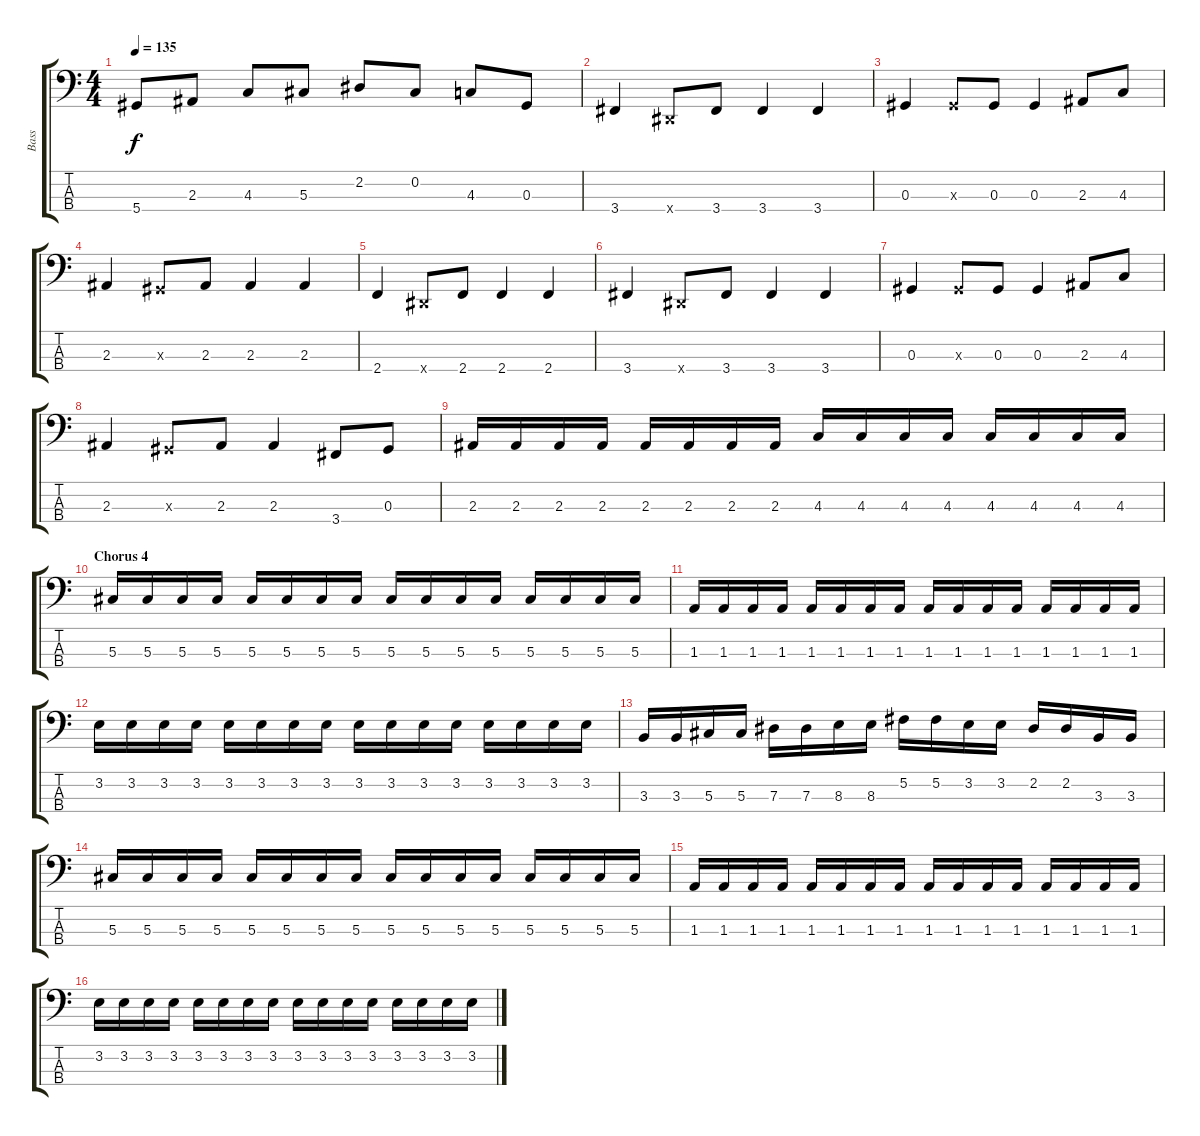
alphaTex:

\track ("Bass" "Bass") {instrument electricbassfinger}
\staff {score tabs}
\tuning (Gb2 Db2 Ab1 Eb1) {hide}
\ts (4 4)
\tempo 135
\clef f4
\ks c
5.4.8{dy f} 2.3.8 4.3.8 5.3.8 2.2.8 0.2.8 4.3.8 0.3.8 |
3.4.4 0.4{x}.8 3.4.8 3.4.4 3.4.4 |
0.3.4 0.3{x}.8 0.3.8 0.3.4 2.3.8 4.3.8 |
2.3.4 0.3{x}.8 2.3.8 2.3.4 2.3.4 |
2.4.4 0.4{x}.8 2.4.8 2.4.4 2.4.4 |
3.4.4 0.4{x}.8 3.4.8 3.4.4 3.4.4 |
0.3.4 0.3{x}.8 0.3.8 0.3.4 2.3.8 4.3.8 |
2.3.4 0.3{x}.8 2.3.8 2.3.4 3.4.8 0.3.8 |
2.3.16 2.3.16 2.3.16 2.3.16 2.3.16 2.3.16 2.3.16 2.3.16 4.3.16 4.3.16 4.3.16 4.3.16 4.3.16 4.3.16 4.3.16 4.3.16 |
\section ("" "Chorus 4")
5.3.16 5.3.16 5.3.16 5.3.16 5.3.16 5.3.16 5.3.16 5.3.16 5.3.16 5.3.16 5.3.16 5.3.16 5.3.16 5.3.16 5.3.16 5.3.16 |
1.3.16 1.3.16 1.3.16 1.3.16 1.3.16 1.3.16 1.3.16 1.3.16 1.3.16 1.3.16 1.3.16 1.3.16 1.3.16 1.3.16 1.3.16 1.3.16 |
3.2.16 3.2.16 3.2.16 3.2.16 3.2.16 3.2.16 3.2.16 3.2.16 3.2.16 3.2.16 3.2.16 3.2.16 3.2.16 3.2.16 3.2.16 3.2.16 |
3.3.16 3.3.16 5.3.16 5.3.16 7.3.16 7.3.16 8.3.16 8.3.16 5.2.16 5.2.16 3.2.16 3.2.16 2.2.16 2.2.16 3.3.16 3.3.16 |
5.3.16 5.3.16 5.3.16 5.3.16 5.3.16 5.3.16 5.3.16 5.3.16 5.3.16 5.3.16 5.3.16 5.3.16 5.3.16 5.3.16 5.3.16 5.3.16 |
1.3.16 1.3.16 1.3.16 1.3.16 1.3.16 1.3.16 1.3.16 1.3.16 1.3.16 1.3.16 1.3.16 1.3.16 1.3.16 1.3.16 1.3.16 1.3.16 |
3.2.16 3.2.16 3.2.16 3.2.16 3.2.16 3.2.16 3.2.16 3.2.16 3.2.16 3.2.16 3.2.16 3.2.16 3.2.16 3.2.16 3.2.16 3.2.16
